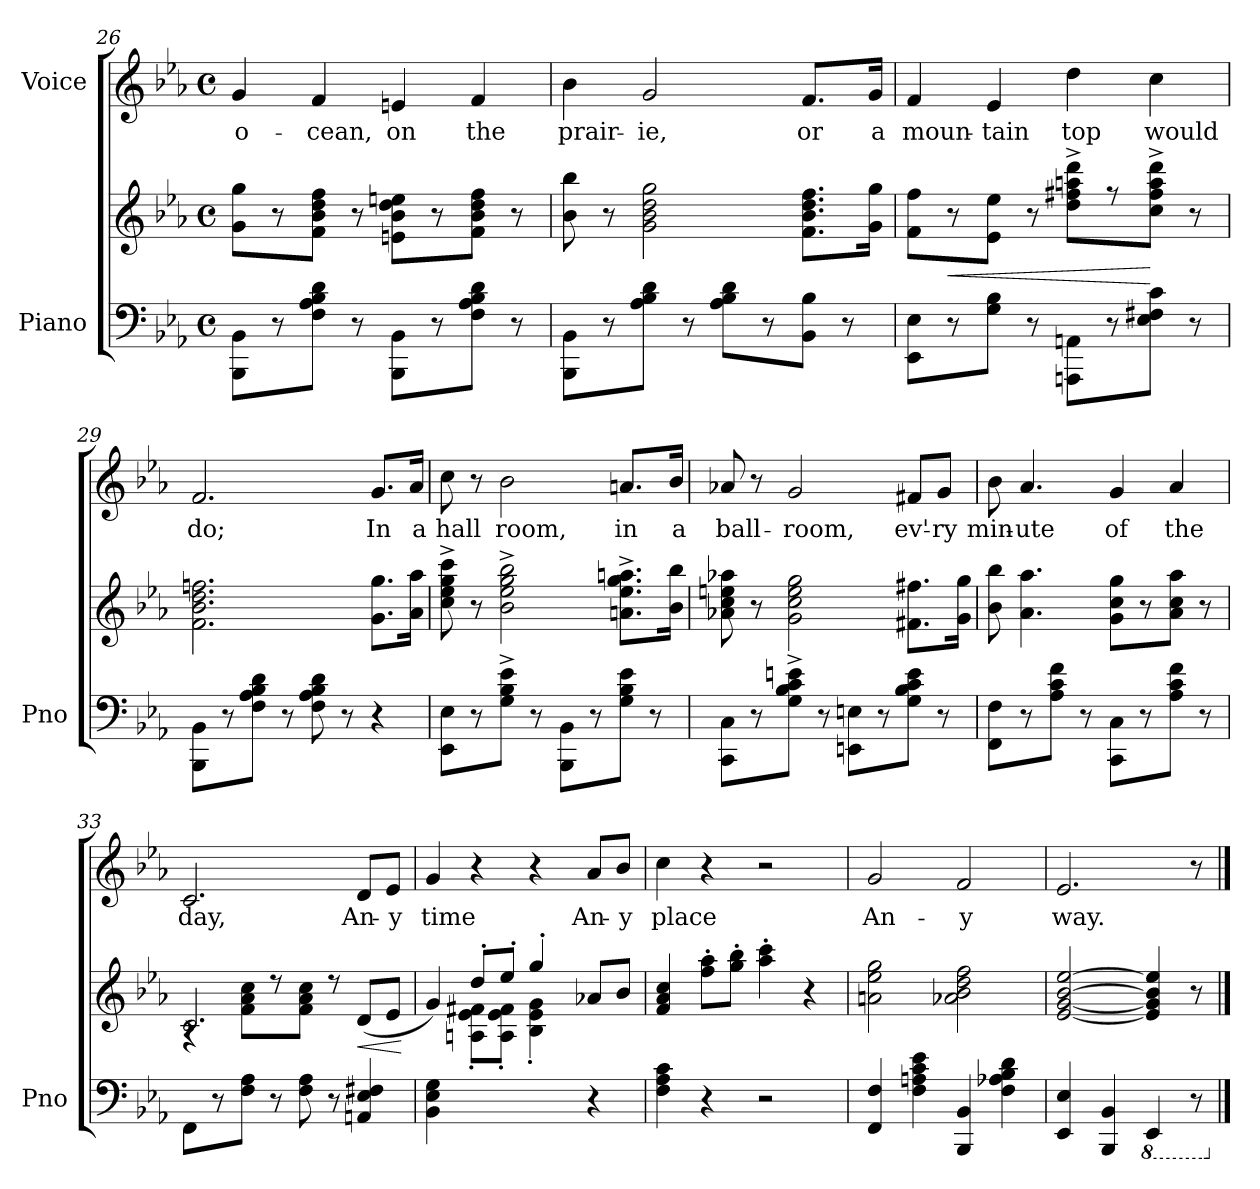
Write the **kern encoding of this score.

**kern	**kern	**dynam	**kern	**text
*part2	*part2	*part2	*part1	*part1
*staff3	*staff2	*staff2/3	*staff1	*staff1
*I"Piano	*	*	*I"Voice	*
*I'Pno	*	*	*	*
!!LO:PB:g=z
*clefF4	*clefG2	*	*clefG2	*
*k[b-e-a-]	*k[b-e-a-]	*	*k[b-e-a-]	*
*M4/4	*M4/4	*	*M4/4	*
*met(c)	*met(c)	*	*met(c)	*
=26	=26	=26	=26	=26
!	!	!	!	!LO:LY:b
8BBB-\ 8BB-\L	8g\ 8gg\L	.	4g/	o-
8r	8r	.	.	.
!	!	!	!	!LO:LY:b
8F\ 8A-\ 8B-\ 8d\J	8f\ 8b-\ 8dd\ 8ff\J	.	4f/	-cean,
8r	8r	.	.	.
!	!	!	!	!LO:LY:b
8BBB-\ 8BB-\L	8en\ 8b-\ 8dd\ 8een\L	.	4en/	on
8r	8r	.	.	.
!	!	!	!	!LO:LY:b
8F\ 8A-\ 8B-\ 8d\J	8f\ 8b-\ 8dd\ 8ff\J	.	4f/	the
8r	8r	.	.	.
=27	=27	=27	=27	=27
!	!	!	!	!LO:LY:b
8BBB-\ 8BB-\L	8b-\ 8bb-\	.	4b-\	prair-
8r	8r	.	.	.
!	!	!	!	!LO:LY:b
8A-\ 8B-\ 8d\J	2g\ 2b-\ 2dd\ 2gg\	.	2g/	-ie,
8r	.	.	.	.
8A-\ 8B-\ 8d\L	.	.	.	.
8r	.	.	.	.
!	!	!	!	!LO:LY:b
8BB-\ 8B-\J	8.f\ 8.b-\ 8.dd\ 8.ff\L	.	8.f/L	or
8r	.	.	.	.
!	!	!	!	!LO:LY:b
.	16g\ 16gg\Jk	.	16g/Jk	a
=28	=28	=28	=28	=28
!	!	!	!	!LO:LY:b
8EE-\ 8E-\L	8f\ 8ff\L	.	4f/	moun-
!	!	!LO:HP:b	!	!
8r	8r	<	.	.
!	!	!	!	!LO:LY:b
8G\ 8B-\J	8e-\ 8ee-\J	.	4e-/	-tain
8r	8r	.	.	.
!	!	!	!	!LO:LY:b
8AAAn\ 8AAn\L	8dd\^ 8ff#X\^ 8aan\^ 8ddd\^L	.	4dd\	top
8r	8r	.	.	.
!	!	!	!	!LO:LY:b
8E-\ 8F#X\ 8c\J	8cc\^ 8ff#\^ 8aa\^ 8ddd\^J	[	4cc\	would
8r	8r	.	.	.
=29	=29	=29	=29	=29
!	!	!	!	!LO:LY:b
8BBB-\ 8BB-\L	2.f\ 2.b-\ 2.dd\ 2.ffn\	.	2.f/	do;
8r	.	.	.	.
8F\ 8A-\ 8B-\ 8d\J	.	.	.	.
8r	.	.	.	.
8F\ 8A-\ 8B-\ 8d\	.	.	.	.
8r	.	.	.	.
!	!	!	!	!LO:LY:b
4r	8.g\ 8.gg\L	.	8.g/L	In
!	!	!	!	!LO:LY:b
.	16a-\ 16aa-\Jk	.	16a-/Jk	a
!!LO:LB:g=z
=30	=30	=30	=30	=30
!	!	!	!	!LO:LY:b
8EE-\ 8E-\L	8cc\^ 8ee-\^ 8gg\^ 8ccc\^	.	8cc\	hall
8r	8r	.	8r	.
!	!	!	!	!LO:LY:b
8G\^ 8B-\^ 8e-\^J	2b-\^ 2ee-\^ 2gg\^ 2bb-\^	.	2b-\	room,
8r	.	.	.	.
8BBB-\ 8BB-\L	.	.	.	.
8r	.	.	.	.
!	!	!	!	!LO:LY:b
8G\ 8B-\ 8e-\J	8.an\^ 8.ee-\^ 8.gg\^ 8.aan\^L	.	8.an/L	in
8r	.	.	.	.
!	!	!	!	!LO:LY:b
.	16b-\ 16bb-\Jk	.	16b-/Jk	a
=31	=31	=31	=31	=31
!	!	!	!	!LO:LY:b
8CC\ 8C\L	8a-X\ 8cc\ 8een\ 8aa-X\	.	8a-X/	ball-
8r	8r	.	8r	.
!	!	!	!	!LO:LY:b
8G\^ 8B-\^ 8c\^ 8en\^J	2g\ 2cc\ 2ee\ 2gg\	.	2g/	-room,
8r	.	.	.	.
8EEn\ 8En\L	.	.	.	.
8r	.	.	.	.
!	!	!	!	!LO:LY:b
8G\ 8B-\ 8c\ 8e\J	8.f#X\ 8.ff#X\L	.	8f#X/L	ev'-
!	!	!	!	!LO:LY:b
8r	.	.	8g/J	-ry
.	16g\ 16gg\Jk	.	.	.
=32	=32	=32	=32	=32
!	!	!	!	!LO:LY:b
8FF\ 8F\L	8b-\ 8bb-\	.	8b-\	min-
!	!	!	!	!LO:LY:b
8r	4.a-\ 4.aa-\	.	4.a-/	-ute
8A-\ 8c\ 8f\J	.	.	.	.
8r	.	.	.	.
!	!	!	!	!LO:LY:b
8CC\ 8C\L	8g\ 8cc\ 8gg\L	.	4g/	of
8r	8r	.	.	.
!	!	!	!	!LO:LY:b
8A-\ 8c\ 8f\J	8a-\ 8cc\ 8aa-\J	.	4a-/	the
8r	8r	.	.	.
=33	=33	=33	=33	=33
*	*^	*	*	*
!	!	!	!	!	!LO:LY:b
8FF\L	2.c/	4rA	.	2.c/	day,
8r	.	.	.	.	.
8F\ 8A-\J	.	8f\ 8a-\ 8cc\L	.	.	.
8r	.	8rdd	.	.	.
8F\ 8A-\	.	8f\ 8a-\ 8cc\J	.	.	.
8r	.	8rdd	.	.	.
!	!	!	!LO:HP:b	!	!LO:LY:b
4AAn/ 4E-/ 4F#X/	(<8d/L	4ryy	<	8d/L	An-
!	!	!	!	!	!LO:LY:b
.	8e-/J	.	.	8e-/J	-y
*	*v	*v	*	*	*
.	.	[	.	.
!!LO:LB:g=z
=34	=34	=34	=34	=34
*	*^	*	*	*
!	!	!	!	!	!LO:LY:b
4BB-\ 4E-\ 4G\	4g/)	4ryy	.	4g/	time
8ryy	8dd'/L	8An\' 8e-\' 8f#X\'L	.	4r	.
8ryy	8ee-'/J	8A\' 8e-\' 8f#\'J	.	.	.
8ryy	4gg'/	4B-\' 4e-\' 4g\'	.	4r	.
8ryy	.	.	.	.	.
!	!	!	!	!	!LO:LY:b
4r	8a-X/L	4ryy	.	8a-/L	An-
!	!	!	!	!	!LO:LY:b
.	8b-/J	.	.	8b-/J	-y
*	*v	*v	*	*	*
=35	=35	=35	=35	=35
!	!	!	!	!LO:LY:b
4F\ 4A-\ 4c\	4f/ 4a-/ 4cc/	.	4cc\	place
4r	8ff\' 8aa-\'L	.	4r	.
.	8gg\' 8bb-\'J	.	.	.
2r	4aa-\' 4ccc\'	.	2r	.
.	4r	.	.	.
=36	=36	=36	=36	=36
!	!	!	!	!LO:LY:b
4FF/ 4F/	2an\ 2ee-\ 2gg\	.	2g/	An-
4F\ 4An\ 4c\ 4e-\	.	.	.	.
!	!	!	!	!LO:LY:b
4BBB-/ 4BB-/	2a-X\ 2b-\ 2dd\ 2ff\	.	2f/	-y
4F\ 4A-X\ 4B-\ 4d\	.	.	.	.
=37	=37	=37	=37	=37
!	!	!	!	!LO:LY:b
4EE-/ 4E-/	[2e-/ [2g/ [2b-/ [2ee-/	.	2.e-/	way.
4BBB-/ 4BB-/	.	.	.	.
*8ba	*	*	*	*
4EEE-/	4e-/] 4g/] 4b-/] 4ee-/]	.	.	.
8r	8r	.	8r	.
*X8ba	*	*	*	*
==	==	==	==	==
*-	*-	*-	*-	*-
